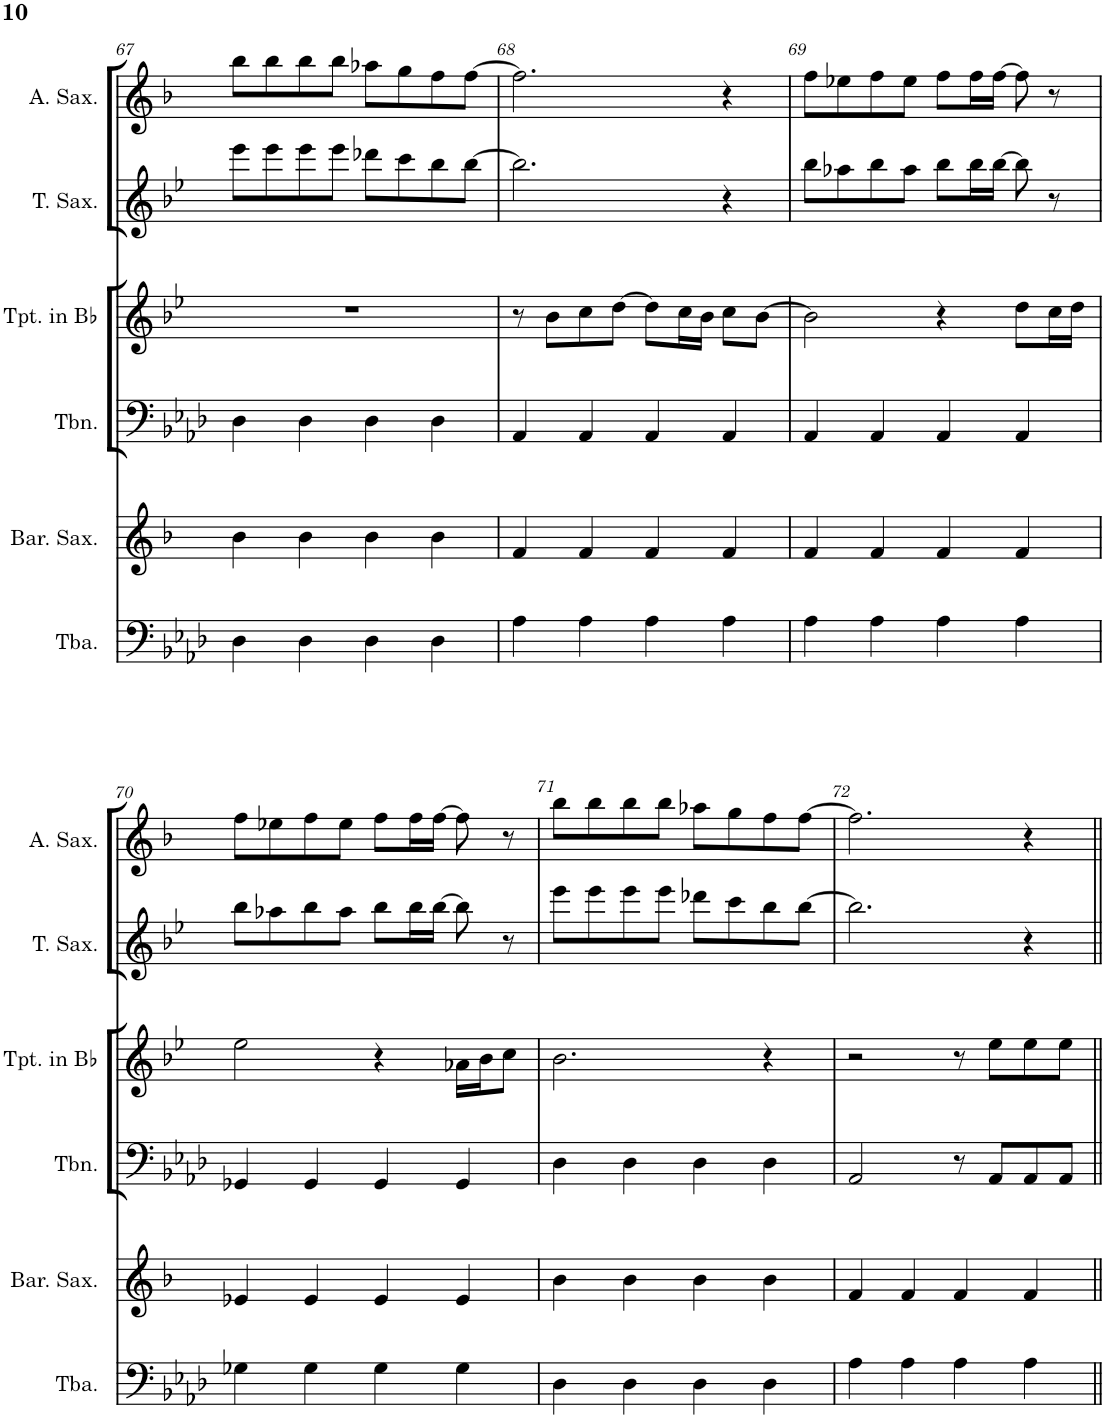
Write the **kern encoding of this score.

**kern	**kern	**kern	**kern	**kern	**kern
*part6	*part5	*part4	*part3	*part2	*part1
*staff6	*staff5	*staff4	*staff3	*staff2	*staff1
*I"Tuba	*I"Baritone Saxophone	*I"Trombone	*I"Trumpet in Bb	*I"Tenor Saxophone	*I"Alto Saxophone
*I'Tba.	*I'Bar. Sax.	*I'Tbn.	*I'Tpt. in Bb	*I'T. Sax.	*I'A. Sax.
!!LO:PB:g=z
*clefF4	*clefG2	*clefF4	*clefG2	*clefG2	*clefG2
*	*Trd12c21	*	*Trd1c2	*Trd8c14	*Trd5c9
*k[b-e-a-d-]	*k[b-]	*k[b-e-a-d-]	*k[b-e-]	*k[b-e-]	*k[b-]
*M4/4	*M4/4	*M4/4	*M4/4	*M4/4	*M4/4
=67	=67	=67	=67	=67	=67
4D-\	4b-\	4D-\	1r	8eee-\L	8bb-\L
.	.	.	.	8eee-\	8bb-\
4D-\	4b-\	4D-\	.	8eee-\	8bb-\
.	.	.	.	8eee-\J	8bb-\J
4D-\	4b-\	4D-\	.	8ddd-X\L	8aa-X\L
.	.	.	.	8ccc\	8gg\
4D-\	4b-\	4D-\	.	8bb-\	8ff\
.	.	.	.	[8bb-\J	[8ff\J
=68	=68	=68	=68	=68	=68
4A-\	4f/	4AA-/	8r	2.bb-\]	2.ff\]
.	.	.	8b-\L	.	.
4A-\	4f/	4AA-/	8cc\	.	.
.	.	.	[8dd\J	.	.
4A-\	4f/	4AA-/	8dd\L]	.	.
.	.	.	16cc\L	.	.
.	.	.	16b-\JJ	.	.
4A-\	4f/	4AA-/	8cc\L	4r	4r
.	.	.	[8b-\J	.	.
=69	=69	=69	=69	=69	=69
4A-\	4f/	4AA-/	2b-\]	8bb-\L	8ff\L
.	.	.	.	8aa-X\	8ee-X\
4A-\	4f/	4AA-/	.	8bb-\	8ff\
.	.	.	.	8aa-\J	8ee-\J
4A-\	4f/	4AA-/	4r	8bb-\L	8ff\L
.	.	.	.	16bb-\L	16ff\L
.	.	.	.	[16bb-\JJ	[16ff\JJ
4A-\	4f/	4AA-/	8dd\L	8bb-\]	8ff\]
.	.	.	16cc\L	8r	8r
.	.	.	16dd\JJ	.	.
!!LO:LB:g=z
=70	=70	=70	=70	=70	=70
4G-X\	4e-X/	4GG-X/	2ee-\	8bb-\L	8ff\L
.	.	.	.	8aa-X\	8ee-X\
4G-\	4e-/	4GG-/	.	8bb-\	8ff\
.	.	.	.	8aa-\J	8ee-\J
4G-\	4e-/	4GG-/	4r	8bb-\L	8ff\L
.	.	.	.	16bb-\L	16ff\L
.	.	.	.	[16bb-\JJ	[16ff\JJ
4G-\	4e-/	4GG-/	16a-X\LL	8bb-\]	8ff\]
.	.	.	16b-\J	.	.
.	.	.	8cc\J	8r	8r
=71	=71	=71	=71	=71	=71
4D-\	4b-\	4D-\	2.b-\	8eee-\L	8bb-\L
.	.	.	.	8eee-\	8bb-\
4D-\	4b-\	4D-\	.	8eee-\	8bb-\
.	.	.	.	8eee-\J	8bb-\J
4D-\	4b-\	4D-\	.	8ddd-X\L	8aa-X\L
.	.	.	.	8ccc\	8gg\
4D-\	4b-\	4D-\	4r	8bb-\	8ff\
.	.	.	.	[8bb-\J	[8ff\J
=72	=72	=72	=72	=72	=72
4A-\	4f/	2AA-/	2r	2.bb-\]	2.ff\]
4A-\	4f/	.	.	.	.
4A-\	4f/	8r	8r	.	.
.	.	8AA-/L	8ee-\L	.	.
4A-\	4f/	8AA-/	8ee-\	4r	4r
.	.	8AA-/J	8ee-\J	.	.
=||	=||	=||	=||	=||	=||
*-	*-	*-	*-	*-	*-
